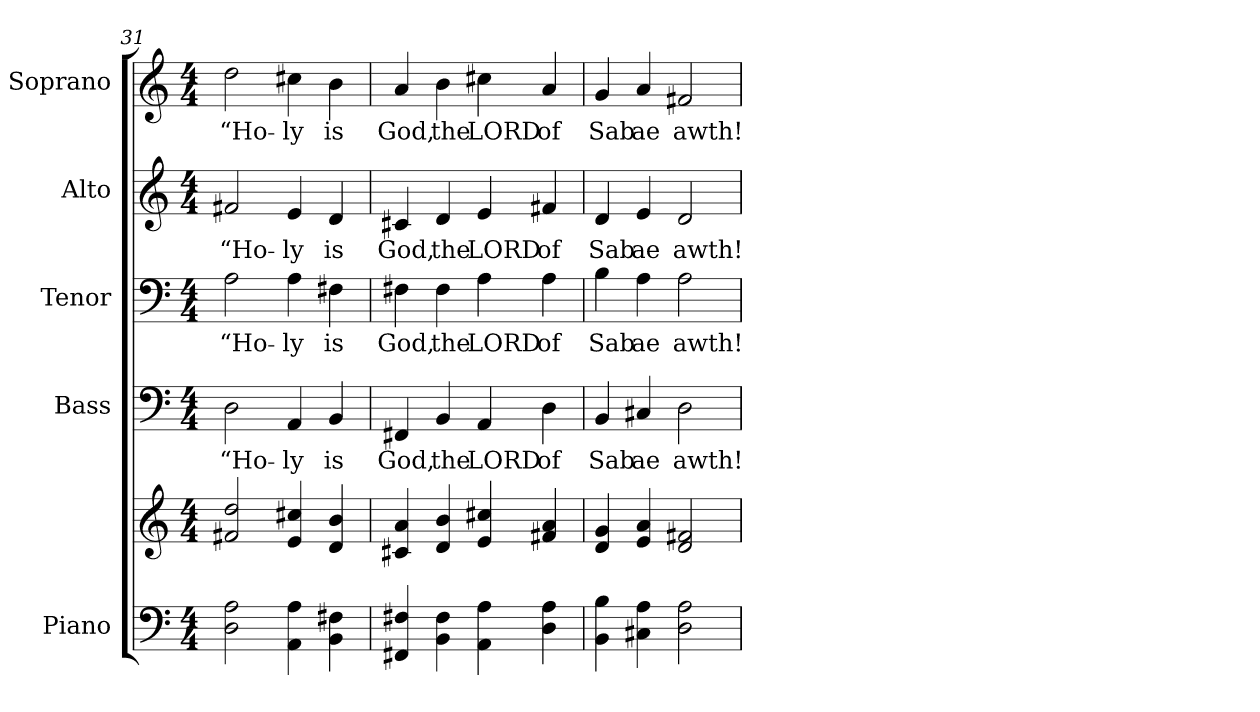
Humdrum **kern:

**kern	**kern	**kern	**text	**kern	**text	**kern	**text	**kern	**text
*part5	*part5	*part4	*part4	*part3	*part3	*part2	*part2	*part1	*part1
*staff6	*staff5	*staff4	*staff4	*staff3	*staff3	*staff2	*staff2	*staff1	*staff1
*I"Piano	*	*I"Bass	*	*I"Tenor	*	*I"Alto	*	*I"Soprano	*
*I'Pno.	*	*I'B.	*	*I'T.	*	*I'A.	*	*I'S.	*
!!LO:PB:g=z
*clefF4	*clefG2	*clefF4	*	*clefF4	*	*clefG2	*	*clefG2	*
*k[]	*k[]	*k[]	*	*k[]	*	*k[]	*	*k[]	*
*C:	*C:	*C:	*	*C:	*	*C:	*	*C:	*
*M4/4	*M4/4	*M4/4	*	*M4/4	*	*M4/4	*	*M4/4	*
=31	=31	=31	=31	=31	=31	=31	=31	=31	=31
!	!	!	!LO:LY:b:color=#000000	!	!	!	!	!	!
!	!	!	!	!	!LO:LY:b:color=#000000	!	!	!	!
!	!	!	!	!	!	!	!LO:LY:b:color=#000000	!	!
!	!	!	!	!	!	!	!	!	!LO:LY:b:color=#000000
2Di\ 2Ai	2f#Xi/ 2ddi	2Di\	“Ho-	2Ai\	“Ho-	2f#Xi/	“Ho-	2ddi\	“Ho-
!	!	!	!LO:LY:b:color=#000000	!	!	!	!	!	!
!	!	!	!	!	!LO:LY:b:color=#000000	!	!	!	!
!	!	!	!	!	!	!	!LO:LY:b:color=#000000	!	!
!	!	!	!	!	!	!	!	!	!LO:LY:b:color=#000000
4AAi\ 4Ai	4ei/ 4cc#Xi	4AAi/	-ly	4Ai\	-ly	4ei/	-ly	4cc#Xi\	-ly
!	!	!	!LO:LY:b:color=#000000	!	!	!	!	!	!
!	!	!	!	!	!LO:LY:b:color=#000000	!	!	!	!
!	!	!	!	!	!	!	!LO:LY:b:color=#000000	!	!
!	!	!	!	!	!	!	!	!	!LO:LY:b:color=#000000
4BBi\ 4F#Xi	4di/ 4bi	4BBi/	is	4F#Xi\	is	4di/	is	4bi\	is
=32	=32	=32	=32	=32	=32	=32	=32	=32	=32
!	!	!	!LO:LY:b:color=#000000	!	!	!	!	!	!
!	!	!	!	!	!LO:LY:b:color=#000000	!	!	!	!
!	!	!	!	!	!	!	!LO:LY:b:color=#000000	!	!
!	!	!	!	!	!	!	!	!	!LO:LY:b:color=#000000
4FF#Xi/ 4F#Xi	4c#Xi/ 4ai	4FF#Xi/	God,	4F#Xi\	God,	4c#Xi/	God,	4ai/	God,
!	!	!	!LO:LY:b:color=#000000	!	!	!	!	!	!
!	!	!	!	!	!LO:LY:b:color=#000000	!	!	!	!
!	!	!	!	!	!	!	!LO:LY:b:color=#000000	!	!
!	!	!	!	!	!	!	!	!	!LO:LY:b:color=#000000
4BBi\ 4F#i	4di/ 4bi	4BBi/	the	4F#i\	the	4di/	the	4bi\	the
!	!	!	!LO:LY:b:color=#000000	!	!	!	!	!	!
!	!	!	!	!	!LO:LY:b:color=#000000	!	!	!	!
!	!	!	!	!	!	!	!LO:LY:b:color=#000000	!	!
!	!	!	!	!	!	!	!	!	!LO:LY:b:color=#000000
4AAi\ 4Ai	4ei/ 4cc#Xi	4AAi/	LORD	4Ai\	LORD	4ei/	LORD	4cc#Xi\	LORD
!	!	!	!LO:LY:b:color=#000000	!	!	!	!	!	!
!	!	!	!	!	!LO:LY:b:color=#000000	!	!	!	!
!	!	!	!	!	!	!	!LO:LY:b:color=#000000	!	!
!	!	!	!	!	!	!	!	!	!LO:LY:b:color=#000000
4Di\ 4Ai	4f#Xi/ 4ai	4Di\	of	4Ai\	of	4f#Xi/	of	4ai/	of
=33	=33	=33	=33	=33	=33	=33	=33	=33	=33
!	!	!	!LO:LY:b:color=#000000	!	!	!	!	!	!
!	!	!	!	!	!LO:LY:b:color=#000000	!	!	!	!
!	!	!	!	!	!	!	!LO:LY:b:color=#000000	!	!
!	!	!	!	!	!	!	!	!	!LO:LY:b:color=#000000
4BBi\ 4Bi	4di/ 4gi	4BBi/	Sab	4Bi\	Sab	4di/	Sab	4gi/	Sab
!	!	!	!LO:LY:b:color=#000000	!	!	!	!	!	!
!	!	!	!	!	!LO:LY:b:color=#000000	!	!	!	!
!	!	!	!	!	!	!	!LO:LY:b:color=#000000	!	!
!	!	!	!	!	!	!	!	!	!LO:LY:b:color=#000000
4C#Xi\ 4Ai	4ei/ 4ai	4C#Xi/	ae	4Ai\	ae	4ei/	ae	4ai/	ae
!	!	!	!LO:LY:b:color=#000000	!	!	!	!	!	!
!	!	!	!	!	!LO:LY:b:color=#000000	!	!	!	!
!	!	!	!	!	!	!	!LO:LY:b:color=#000000	!	!
!	!	!	!	!	!	!	!	!	!LO:LY:b:color=#000000
2Di\ 2Ai	2di/ 2f#Xi	2Di\	awth!	2Ai\	awth!	2di/	awth!	2f#Xi/	awth!
=	=	=	=	=	=	=	=	=	=
*-	*-	*-	*-	*-	*-	*-	*-	*-	*-
